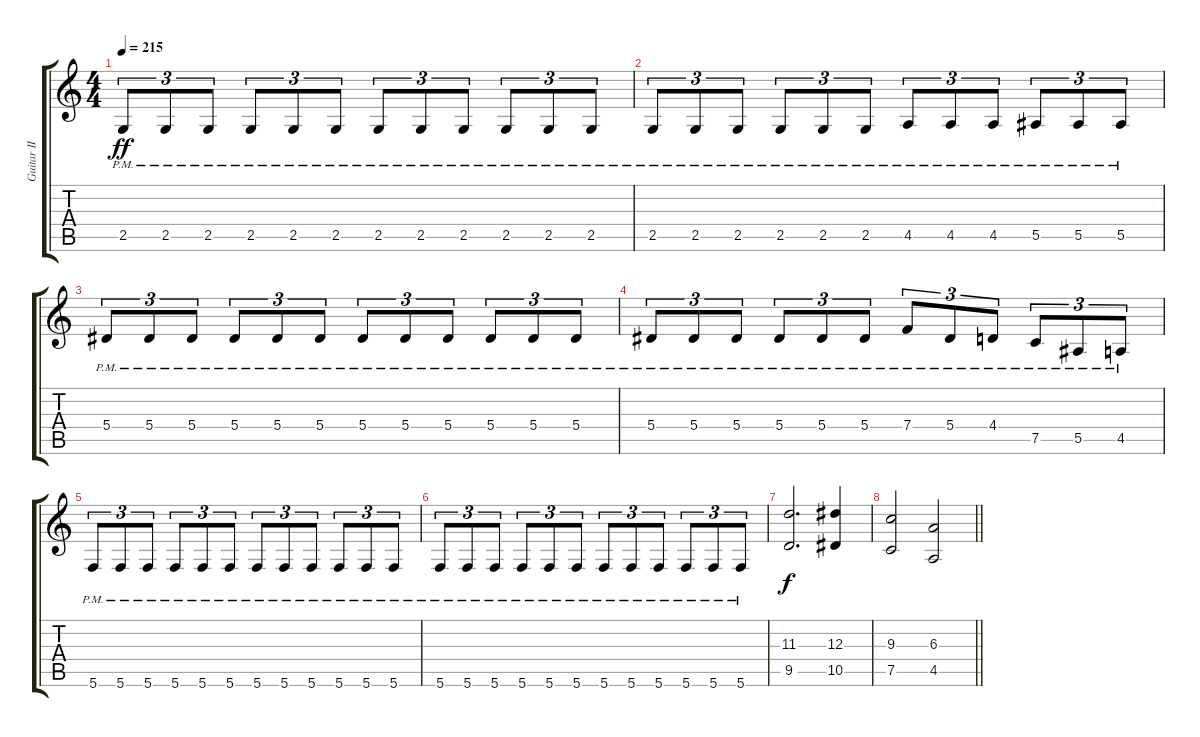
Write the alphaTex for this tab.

\track ("Guitar II" "Guitar II") {instrument overdrivenguitar}
\staff {score tabs}
\tuning (C4 G3 Eb3 Bb2 F2 C2) {hide}
\ts (4 4)
\tempo 215
\clef g2
\ks c
2.5{pm}.8{tu (3 2) dy ff} 2.5{pm}.8{tu (3 2)} 2.5{pm}.8{tu (3 2)} 2.5{pm}.8{tu (3 2)} 2.5{pm}.8{tu (3 2)} 2.5{pm}.8{tu (3 2)} 2.5{pm}.8{tu (3 2)} 2.5{pm}.8{tu (3 2)} 2.5{pm}.8{tu (3 2)} 2.5{pm}.8{tu (3 2)} 2.5{pm}.8{tu (3 2)} 2.5{pm}.8{tu (3 2)} |
2.5{pm}.8{tu (3 2)} 2.5{pm}.8{tu (3 2)} 2.5{pm}.8{tu (3 2)} 2.5{pm}.8{tu (3 2)} 2.5{pm}.8{tu (3 2)} 2.5{pm}.8{tu (3 2)} 4.5{pm}.8{tu (3 2)} 4.5{pm}.8{tu (3 2)} 4.5{pm}.8{tu (3 2)} 5.5{pm}.8{tu (3 2)} 5.5{pm}.8{tu (3 2)} 5.5{pm}.8{tu (3 2)} |
5.4{pm}.8{tu (3 2)} 5.4{pm}.8{tu (3 2)} 5.4{pm}.8{tu (3 2)} 5.4{pm}.8{tu (3 2)} 5.4{pm}.8{tu (3 2)} 5.4{pm}.8{tu (3 2)} 5.4{pm}.8{tu (3 2)} 5.4{pm}.8{tu (3 2)} 5.4{pm}.8{tu (3 2)} 5.4{pm}.8{tu (3 2)} 5.4{pm}.8{tu (3 2)} 5.4{pm}.8{tu (3 2)} |
5.4{pm}.8{tu (3 2)} 5.4{pm}.8{tu (3 2)} 5.4{pm}.8{tu (3 2)} 5.4{pm}.8{tu (3 2)} 5.4{pm}.8{tu (3 2)} 5.4{pm}.8{tu (3 2)} 7.4{pm}.8{tu (3 2)} 5.4{pm}.8{tu (3 2)} 4.4{pm}.8{tu (3 2)} 7.5{pm}.8{tu (3 2)} 5.5{pm}.8{tu (3 2)} 4.5{pm}.8{tu (3 2)} |
5.6{pm}.8{tu (3 2)} 5.6{pm}.8{tu (3 2)} 5.6{pm}.8{tu (3 2)} 5.6{pm}.8{tu (3 2)} 5.6{pm}.8{tu (3 2)} 5.6{pm}.8{tu (3 2)} 5.6{pm}.8{tu (3 2)} 5.6{pm}.8{tu (3 2)} 5.6{pm}.8{tu (3 2)} 5.6{pm}.8{tu (3 2)} 5.6{pm}.8{tu (3 2)} 5.6{pm}.8{tu (3 2)} |
5.6{pm}.8{tu (3 2)} 5.6{pm}.8{tu (3 2)} 5.6{pm}.8{tu (3 2)} 5.6{pm}.8{tu (3 2)} 5.6{pm}.8{tu (3 2)} 5.6{pm}.8{tu (3 2)} 5.6{pm}.8{tu (3 2)} 5.6{pm}.8{tu (3 2)} 5.6{pm}.8{tu (3 2)} 5.6{pm}.8{tu (3 2)} 5.6{pm}.8{tu (3 2)} 5.6{pm}.8{tu (3 2)} |
(11.3 9.5).2{d dy f} (12.3 10.5).4 |
\barLineRight lightlight
(9.3 7.5).2 (6.3 4.5).2
